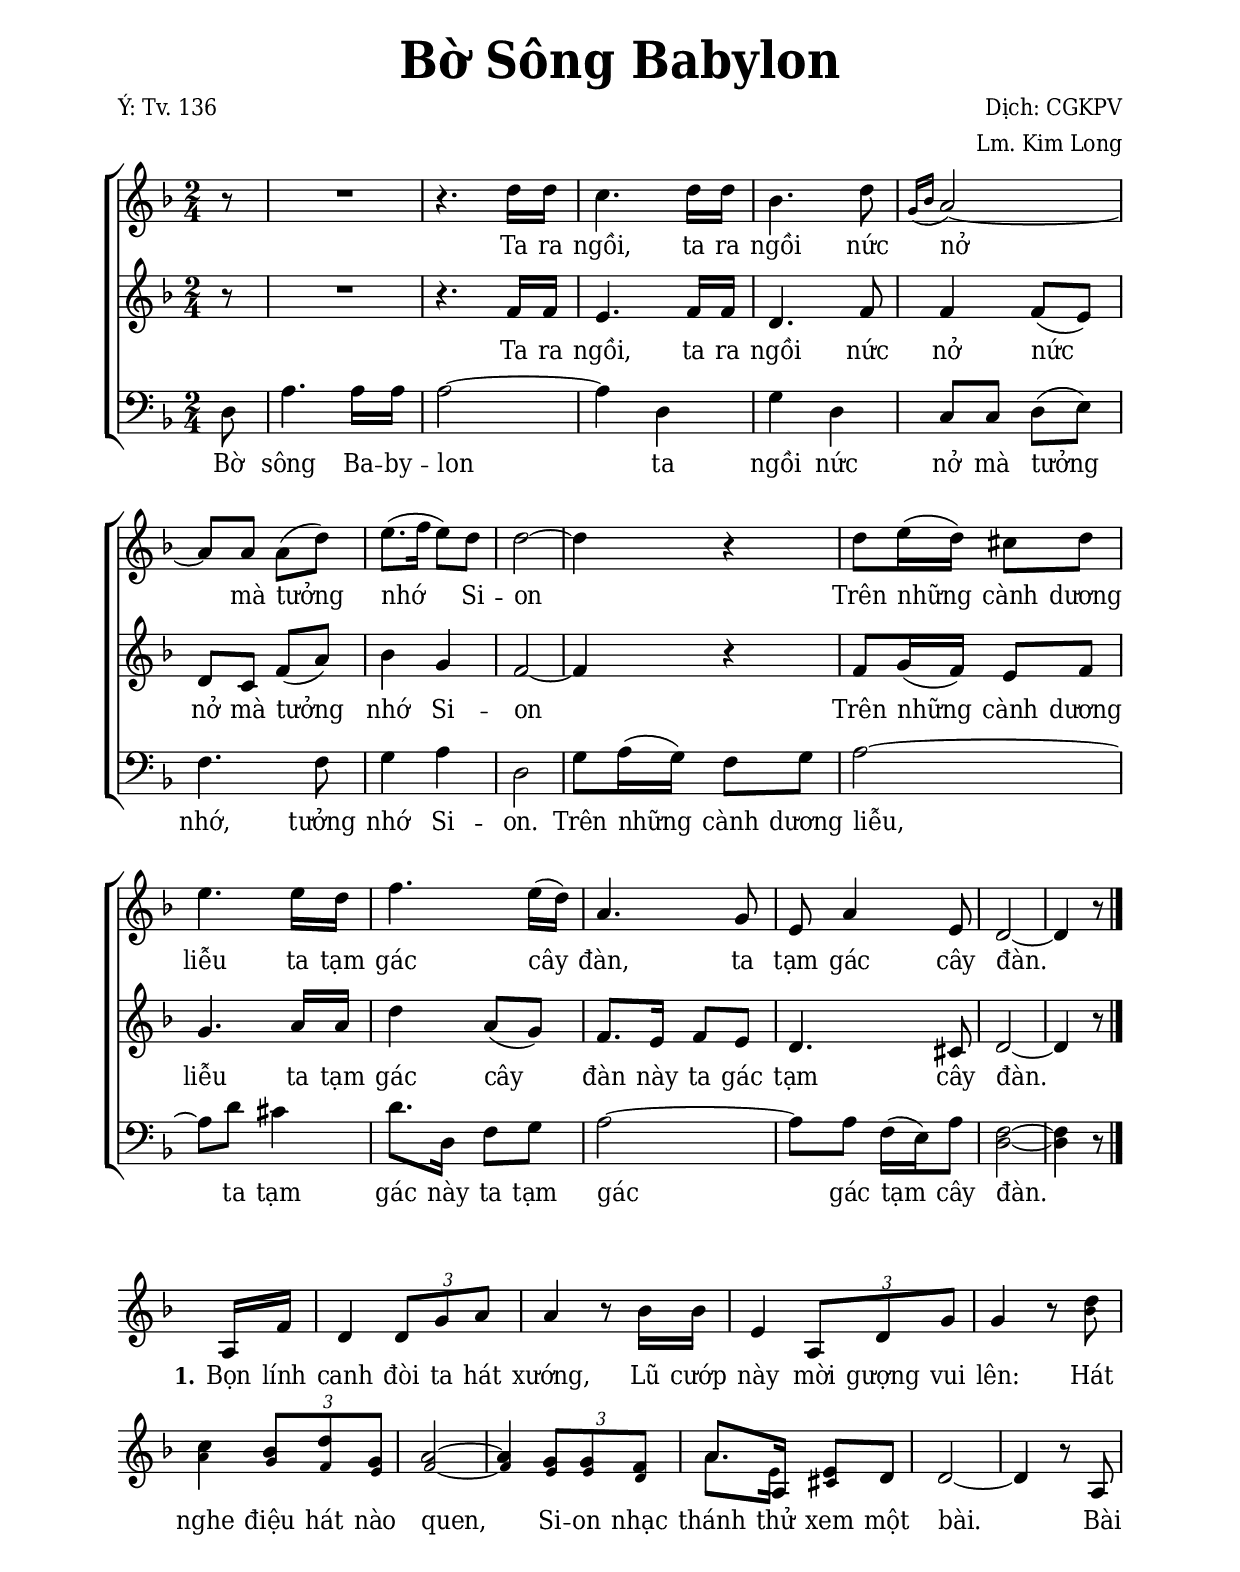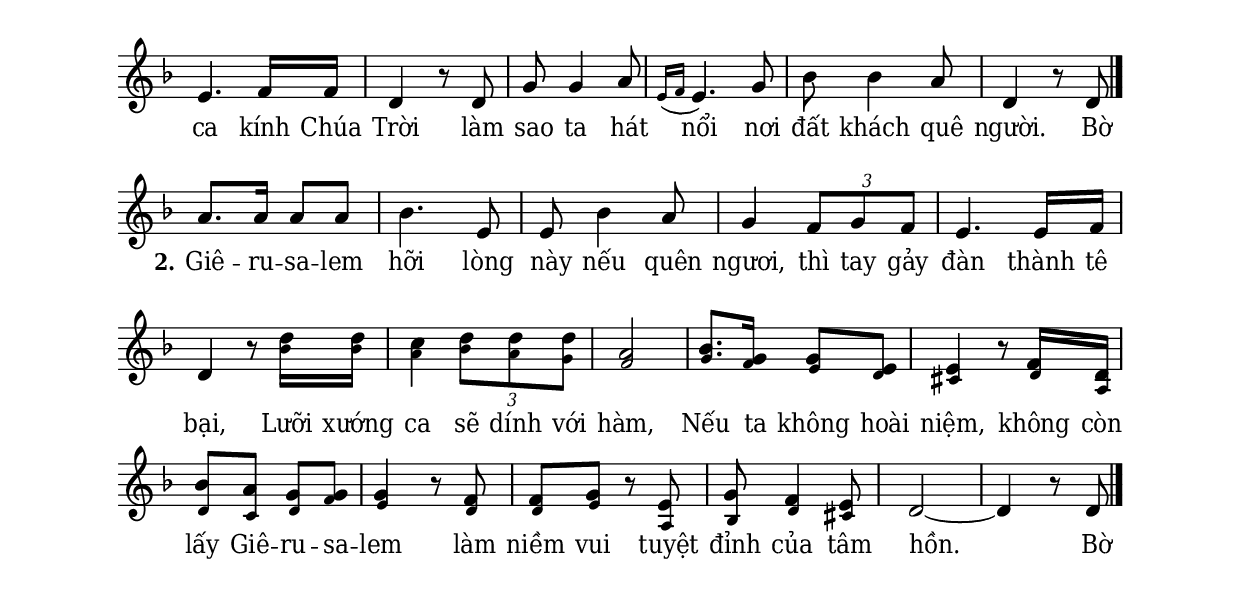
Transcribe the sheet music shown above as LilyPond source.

% Cài đặt chung
\version "2.22.1"
\include "english.ly"

\header {
  title = \markup { \fontsize #3 "Bờ Sông Babylon" }
  poet = "Ý: Tv. 136"
  composer = "Dịch: CGKPV"
  arranger = "Lm. Kim Long"
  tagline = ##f
}

% Nhạc
nhacDiepKhucSop = \relative c'' {
  \partial 8 r8 |
  R2
  r4.
  d16 d |
  c4. d16 d |
  bf4. d8 |
  \slashedGrace { g,16 (bf } a2) ~ |
  a8 [a] a (d) |
  e8. (f16 e8) d |
  d2 ~ |
  d4 r |
  d8 e16 (d) cs8 d |
  e4. e16 d |
  f4. e16 (d) |
  a4. g8 |
  e a4 e8 |
  d2 ~ |
  d4 r8 \bar "|."
}

nhacDiepKhucAlto = \relative c' {
  r8 |
  R2
  r4. f16 f |
  e4. f16 f |
  d4. f8 |
  f4 f8 (e) |
  d c f (a) |
  bf4 g |
  f2 ~ |
  f4 r |
  f8 g16 (f) e8 f |
  g4. a16 a |
  d4 a8 ([g]) |
  f8. e16 f8 e |
  d4. cs8 |
  d2 ~ |
  d4 r8
}

nhacDiepKhucBas = \relative c {
  d8 |
  a'4. a16 a |
  a2 ~ |
  a4 d, |
  g d |
  c8 c d (e) |
  f4. f8 |
  g4 a |
  d,2 |
  g8 a16 (g) f8 g |
  a2 ~ |
  a8 d cs4 |
  d8. d,16 f8 g |
  a2 ~ |
  a8 a f16 (e) a8 |
  <f d>2 ~ |
  <f d>4 r8
}

nhacPhienKhucSop = \relative c' {
  \partial 8 a16 f' |
  d4 \tuplet 3/2 { d8 g a } |
  a4 r8 bf16 bf |
  e,4 \tuplet 3/2 { a,8 d g } |
  g4 r8 d' |
  c4 \tuplet 3/2 { bf8 d g, } |
  a2 ~ |
  a4 \tuplet 3/2 { g8 g f } |
  a8. a,16 e'8 d |
  d2 ~ |
  d4 r8 a |
  e'4. f16 f |
  d4 r8 d |
  g g4 a8 |
  \slashedGrace { e16 (f } e4.) g8 |
  bf bf4 a8 |
  d,4 r8 d
  %\once \override Score.RehearsalMark #'break-visibility = #end-of-line-visible
  %\once \override Score.RehearsalMark.font-size = #0.1
  %\mark \markup { \musicglyph #"scripts.segno" }
  \bar "|." \break
  
  a'8. a16 a8 a |
  bf4. e,8 |
  e bf'4 a8 |
  g4 \tuplet 3/2 { f8 g f } |
  e4. e16 f |
  d4 r8 d'16 d |
  c4 \tuplet 3/2 { d8 d d } |
  a2 |
  bf8. g16 g8 e |
  e4 r8 f16 d |
  bf'8 a g g |
  g4 r8 f |
  f g r e |
  g f4 e8 |
  d2 ~ |
  d4 r8 d
  %\once \override Score.RehearsalMark.font-size = #0.1
  %\mark \markup { \musicglyph #"scripts.segno" }
  \bar "|."
}

nhacPhienKhucAlto = \relative c' {
  \partial 8 a16 f' |
  d4 \tuplet 3/2 { d8 g a } |
  a4 r8 bf16 bf |
  e,4 \tuplet 3/2 { a,8 d g } |
  g4 r8 bf |
  a4 \tuplet 3/2 { g8 f e } |
  f2 ~ |
  f4 \tuplet 3/2 { e8 e d } |
  a'8. [e16] cs8 d |
  d2 ~ |
  d4 r8 a |
  e'4. f16 f |
  d4 r8 d |
  g g4 a8 |
  \slashedGrace { e16 (f } e4.) g8 |
  bf bf4 a8 |
  d,4 r8 d |
  
  a'8. a16 a8 a |
  bf4. e,8 |
  e bf'4 a8 |
  g4 \tuplet 3/2 { f8 g f } |
  e4. e16 f |
  d4 r8 bf'16 bf |
  a4 \tuplet 3/2 { bf8 a g } |
  f2 |
  g8. f16 e8 d |
  cs4 r8 d16 a |
  d8 c d f |
  e4 r8 d |
  d e r a, |
  bf d4 cs8 |
  d2 ~ |
  d4 r8 d
}

% Lời
loiDiepKhucSop = \lyricmode {
  Ta ra ngồi, ta ra ngồi nức nở
  mà tưởng nhớ Si -- on
  Trên những cành dương liễu ta tạm gác cây đàn,
  ta tạm gác cây đàn.
}

loiDiepKhucAlto = \lyricmode {
  Ta ra ngồi, ta ra ngồi nức nở nức nở
  mà tưởng nhớ Si -- on
  Trên những cành dương liễu ta tạm gác cây đàn
  này ta gác tạm cây đàn.
}

loiDiepKhucBas = \lyricmode {
  Bờ sông Ba -- by -- lon ta ngồi nức nở
  mà tưởng nhớ, tưởng nhớ Si -- on.
  Trên những cành dương liễu, ta tạm gác
  này ta tạm gác
  gác tạm cây đàn.
}

loiPhienKhucSop = \lyricmode {
  \set stanza = "1."
  Bọn lính canh đòi ta hát xướng,
  Lũ cướp này mời gượng vui lên:
  Hát nghe điệu hát nào quen,
  Si -- on nhạc thánh thử xem một bài.
  Bài ca kính Chúa Trời
  làm sao ta hát nổi nơi đất khách quê người.
  Bờ
  
  \set stanza = "2."
  Giê -- ru -- sa -- lem hỡi lòng này nếu quên ngươi,
  thì tay gảy đàn thành tê bại,
  Lưỡi xướng ca sẽ dính với hàm,
  Nếu ta không hoài niệm,
  không còn lấy Giê -- ru -- sa -- lem làm niềm vui
  tuyệt đỉnh của tâm hồn.
  Bờ
}

% Dàn trang
\paper {
  #(set-paper-size "a4")
  top-margin =20\mm
  bottom-margin = 20\mm
  left-margin = 20\mm
  right-margin = 20\mm
  indent = #0
  #(define fonts
    (make-pango-font-tree
      "Deja Vu Serif Condensed"
      "Deja Vu Serif Condensed"
      "Deja Vu Serif Condensed"
      (/ 20 20)))
  print-page-number = #f
  %page-count = #1
}

TongNhip = {
  \key f \major \time 2/4
  \set Timing.beamExceptions = #'()
  \set Timing.baseMoment = #(ly:make-moment 1/4)
  \set Timing.beatStructure = #'(1 1)
}

% Đổi kích thước nốt cho bè phụ
notBePhu =
#(define-music-function (font-size music) (number? ly:music?)
   (for-some-music
     (lambda (m)
       (if (music-is-of-type? m 'rhythmic-event)
           (begin
             (set! (ly:music-property m 'tweaks)
                   (cons `(font-size . ,font-size)
                         (ly:music-property m 'tweaks)))
             #t)
           #f))
     music)
   music)

\score {
  \new ChoirStaff <<
    \new Staff <<
        \clef treble
        \new Voice = beSop {
          \TongNhip \nhacDiepKhucSop
        }
      \new Lyrics \lyricsto beSop \loiDiepKhucSop
    >>
    \new Staff <<
        \clef treble
        \new Voice = beAlto {
          \TongNhip \nhacDiepKhucAlto
        }
      \new Lyrics \lyricsto beAlto \loiDiepKhucAlto
    >>
    \new Staff <<
        \clef bass
        \new Voice = beBas {
          \TongNhip \nhacDiepKhucBas
        }
      \new Lyrics \lyricsto beBas \loiDiepKhucBas
    >>
  >>
  \layout {
    \override Lyrics.LyricSpace.minimum-distance = #1
    \override LyricHyphen.minimum-distance = #1
    \override Score.BarNumber.break-visibility = ##(#f #f #f)
    \override Score.SpacingSpanner.uniform-stretching = ##t
  }
}

%\pageBreak

\score {
  \new ChoirStaff <<
    \new Staff \with {
        \consists "Merge_rests_engraver"
        printPartCombineTexts = ##f
      }
      <<
      \new Voice \TongNhip \partCombine 
        \nhacPhienKhucSop
        \notBePhu -2 { \nhacPhienKhucAlto }
      \new NullVoice = beSop \nhacPhienKhucSop
      \new Lyrics \lyricsto beSop \loiPhienKhucSop
      >>
  >>
  \layout {
    \override Staff.TimeSignature.transparent = ##t
    \override Lyrics.LyricSpace.minimum-distance = #1
    \override LyricHyphen.minimum-distance = #1
    \override Score.BarNumber.break-visibility = ##(#f #f #f)
    \override Score.SpacingSpanner.uniform-stretching = ##t
  }
}